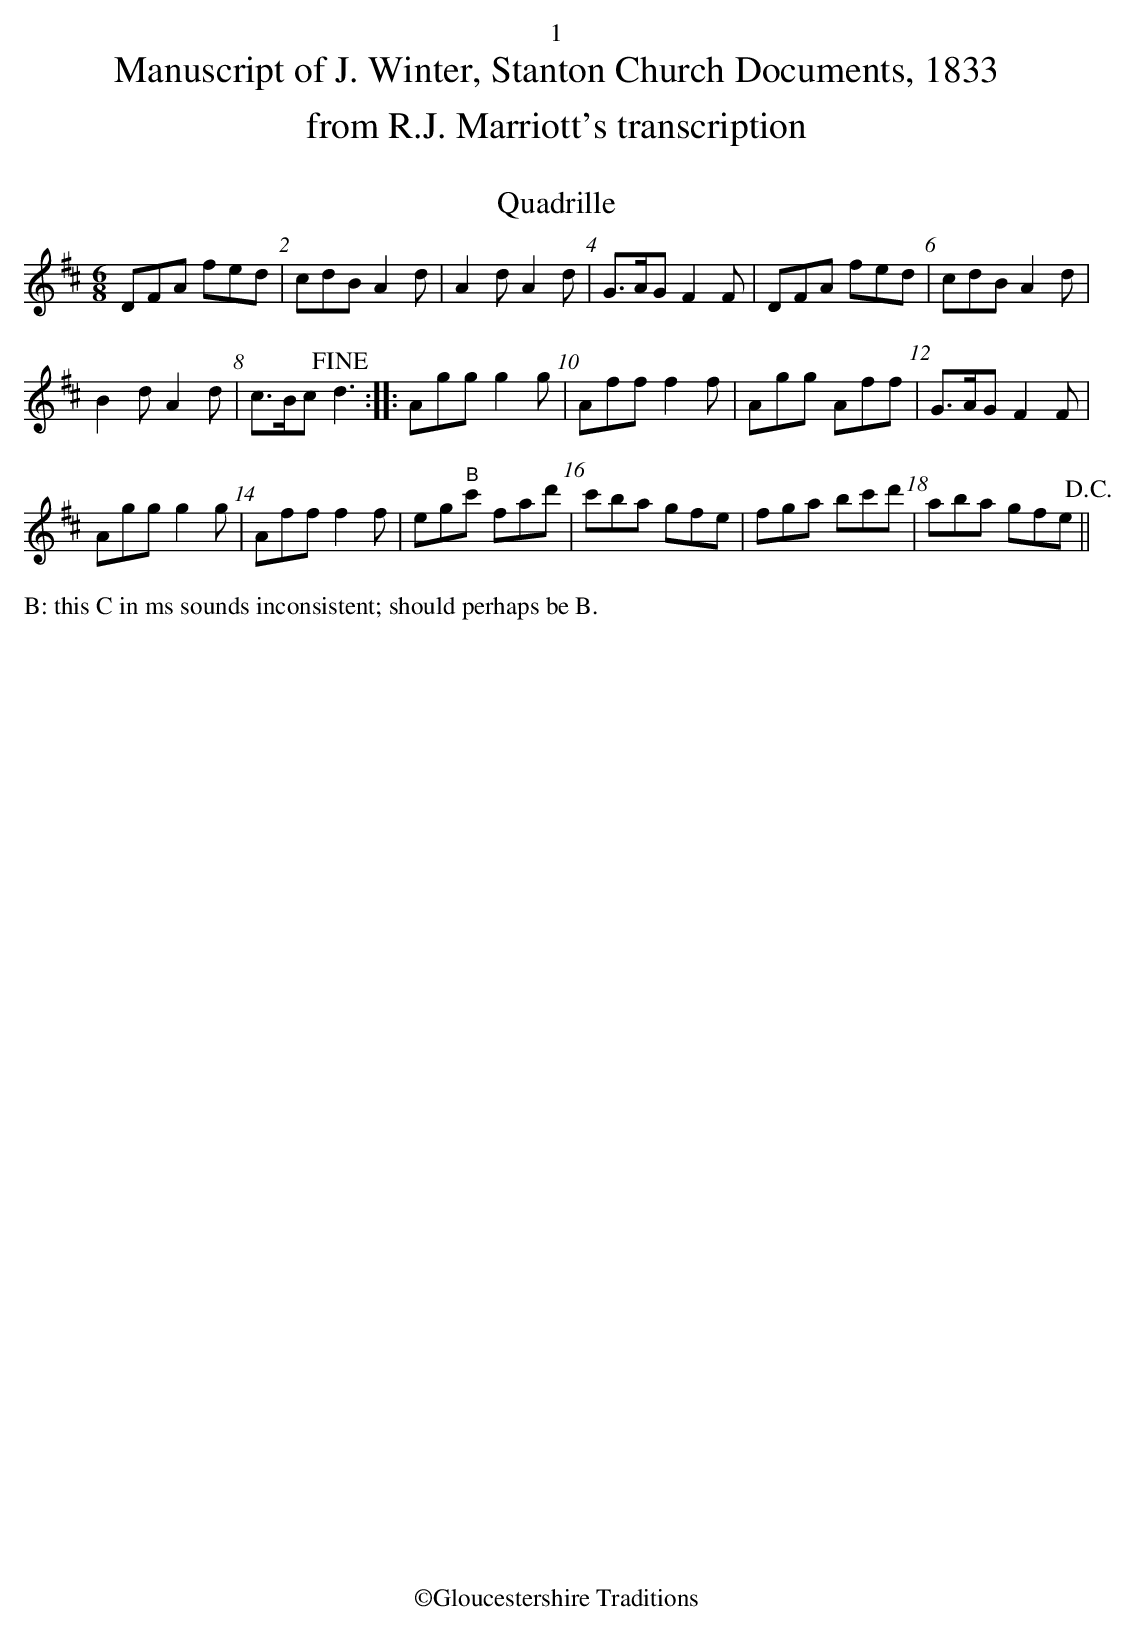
X:1
T:Quadrille
M:6/8
L:1/8
K:D
DFA fed|cdB A2d|A2dA2d|G>AG F2F|DFA fed|cdB A2d|
B2dA2d|c>Bc !fine!d3::Agg g2g|Aff f2f|Agg Aff|G>AG F2F|
Agg g2g|Aff f2f|eg"^B"c' fad'|c'ba gfe|fga bc'd'|aba gfe!D.C.!||
